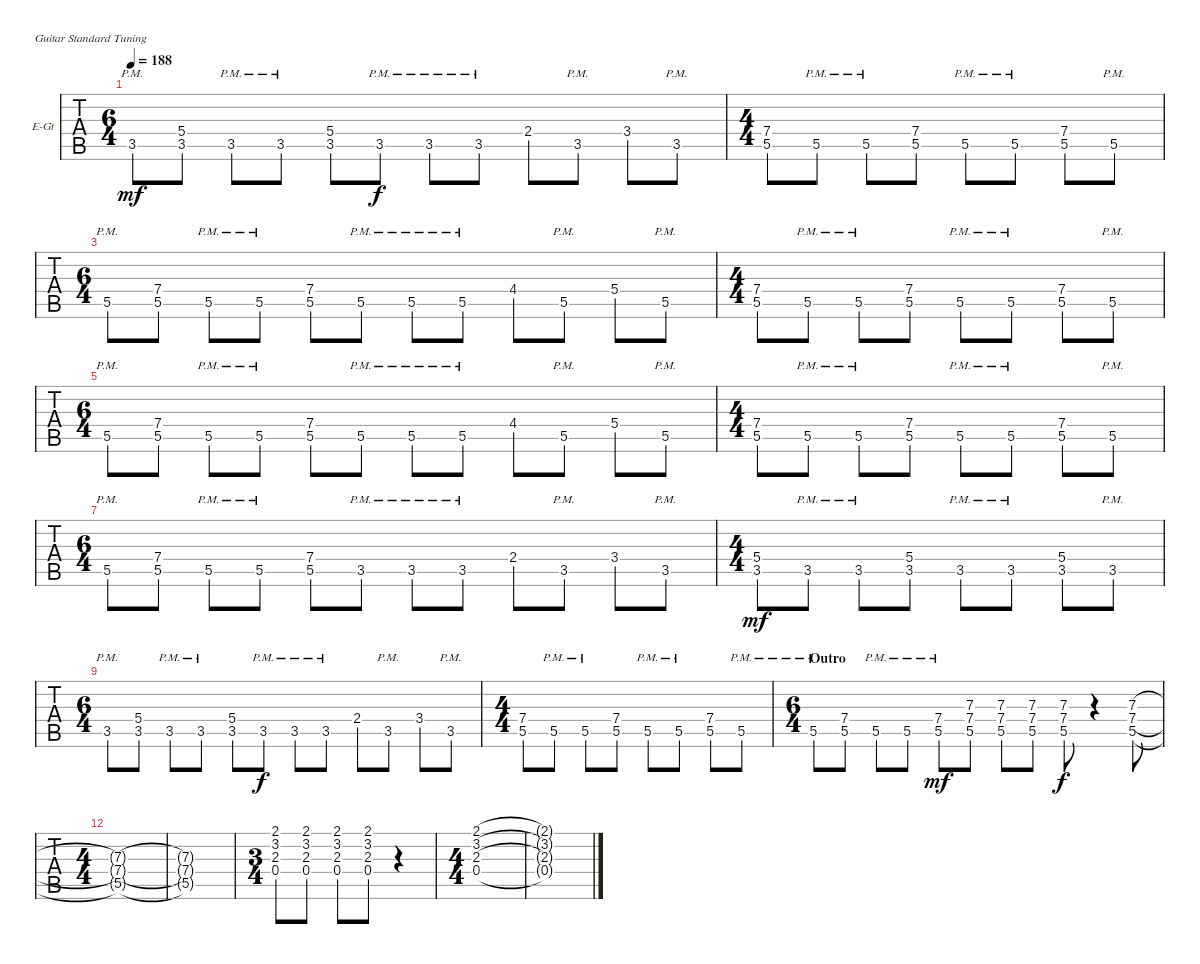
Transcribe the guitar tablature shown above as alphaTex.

\bracketExtendMode nobrackets
\firstSystemTrackNameOrientation horizontal
\otherSystemsTrackNameOrientation horizontal
\defaultBarNumberDisplay FirstOfSystem
\track ("Guitar 1" "E-Gt") {instrument overdrivenguitar}
\staff {tabs}
\tuning (E4 B3 G3 D3 A2 E2)
\ts (6 4)
\tempo 188
\clef g2
\ks c
3.5{pm}.8{dy mf} (5.4 3.5).8 3.5{pm}.8 3.5{pm}.8 (5.4 3.5).8 3.5{pm}.8{dy f} 3.5{pm}.8 3.5{pm}.8 2.4.8 3.5{pm}.8 3.4.8 3.5{pm}.8 |
\ts (4 4)
(7.4 5.5).8 5.5{pm}.8 5.5{pm}.8 (7.4 5.5).8 5.5{pm}.8 5.5{pm}.8 (7.4 5.5).8 5.5{pm}.8 |
\ts (6 4)
5.5{pm}.8 (7.4 5.5).8 5.5{pm}.8 5.5{pm}.8 (7.4 5.5).8 5.5{pm}.8 5.5{pm}.8 5.5{pm}.8 4.4.8 5.5{pm}.8 5.4.8 5.5{pm}.8 |
\ts (4 4)
(7.4 5.5).8 5.5{pm}.8 5.5{pm}.8 (7.4 5.5).8 5.5{pm}.8 5.5{pm}.8 (7.4 5.5).8 5.5{pm}.8 |
\ts (6 4)
5.5{pm}.8 (7.4 5.5).8 5.5{pm}.8 5.5{pm}.8 (7.4 5.5).8 5.5{pm}.8 5.5{pm}.8 5.5{pm}.8 4.4.8 5.5{pm}.8 5.4.8 5.5{pm}.8 |
\ts (4 4)
(7.4 5.5).8 5.5{pm}.8 5.5{pm}.8 (7.4 5.5).8 5.5{pm}.8 5.5{pm}.8 (7.4 5.5).8 5.5{pm}.8 |
\ts (6 4)
5.5{pm}.8 (7.4 5.5).8 5.5{pm}.8 5.5{pm}.8 (7.4 5.5).8 3.5{pm}.8 3.5{pm}.8 3.5{pm}.8 2.4.8 3.5{pm}.8 3.4.8 3.5{pm}.8 |
\ts (4 4)
(5.4 3.5).8{dy mf} 3.5{pm}.8 3.5{pm}.8 (5.4 3.5).8 3.5{pm}.8 3.5{pm}.8 (5.4 3.5).8 3.5{pm}.8 |
\ts (6 4)
3.5{pm}.8 (5.4 3.5).8 3.5{pm}.8 3.5{pm}.8 (5.4 3.5).8 3.5{pm}.8{dy f} 3.5{pm}.8 3.5{pm}.8 2.4.8 3.5{pm}.8 3.4.8 3.5{pm}.8 |
\ts (4 4)
(7.4 5.5).8 5.5{pm}.8 5.5{pm}.8 (7.4 5.5).8 5.5{pm}.8 5.5{pm}.8 (7.4 5.5).8 5.5{pm}.8 |
\ts (6 4)
\section ("" "Outro")
5.5{pm}.8 (7.4 5.5).8 5.5{pm}.8 5.5{pm}.8 (7.4{pm} 5.5{pm}).8{dy mf} (7.3 7.4 5.5).8 (7.3 7.4 5.5).8 (7.3 7.4 5.5).8 (7.3 7.4 5.5).8{dy f} r.4 (7.3 7.4 5.5).8 |
\ts (4 4)
(7.3{t} 7.4{t} 5.5{t}).1 |
(7.3{t} 7.4{t} 5.5{t}).1 |
\ts (3 4)
(2.1 3.2 2.3 0.4).8 (2.1 3.2 2.3 0.4).8 (2.1 3.2 2.3 0.4).8 (2.1 3.2 2.3 0.4).8 r.4 |
\ts (4 4)
(2.1 3.2 2.3 0.4).1 |
(2.1{t} 3.2{t} 2.3{t} 0.4{t}).1
